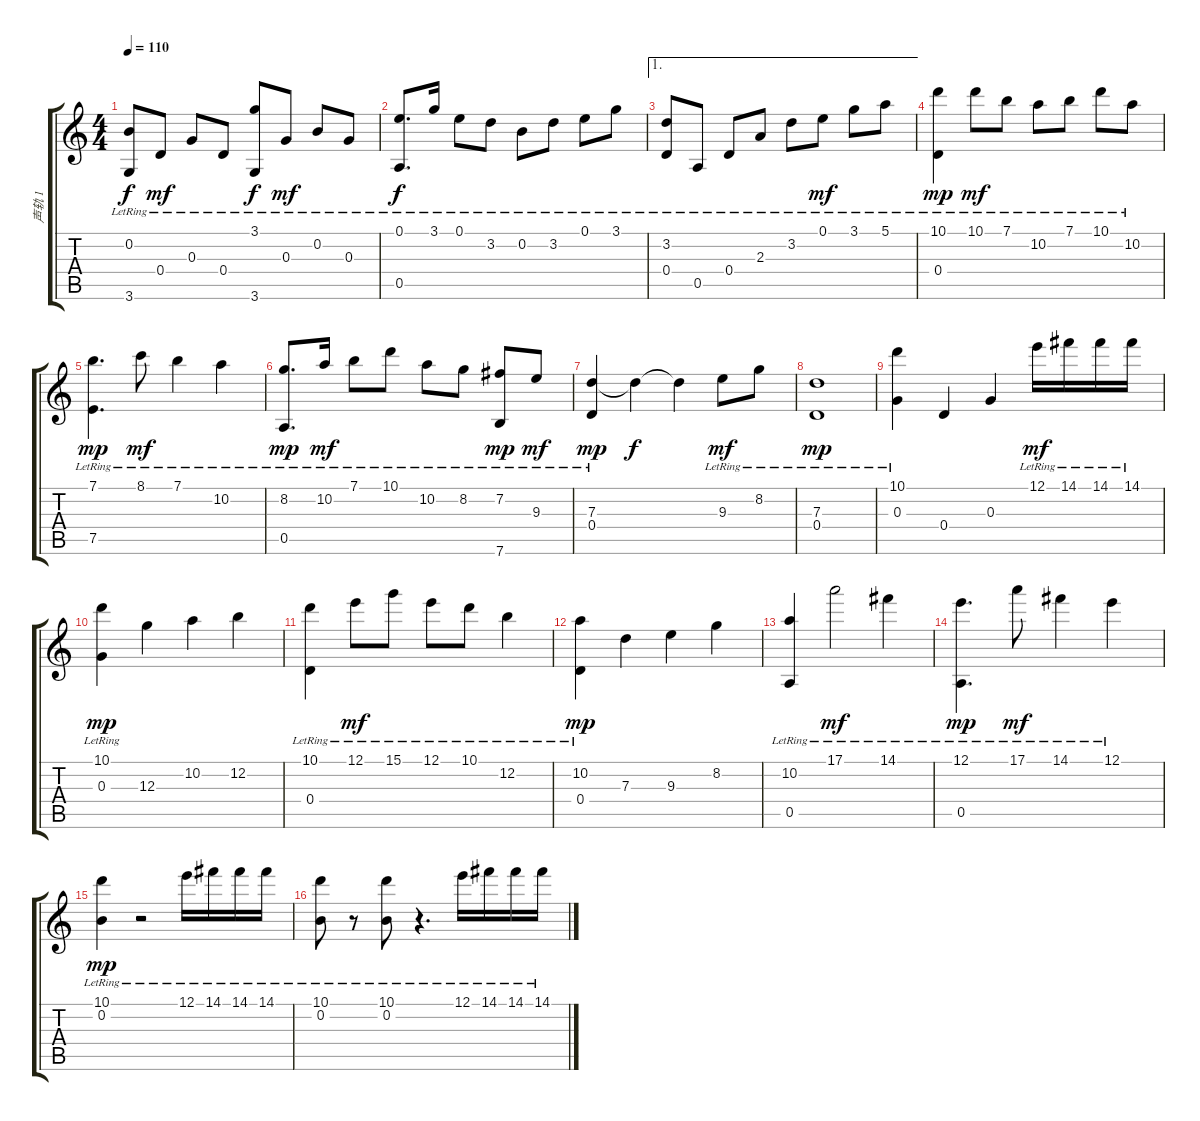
\track ("声轨 1" "声轨 1") {instrument acousticguitarnylon}
\staff {score tabs}
\tuning (E4 B3 G3 D3 A2 E2) {hide}
\ts (4 4)
\tempo 110
\clef g2
\ks c
(0.2{lr} 3.6{lr}).8{dy f} 0.4{lr}.8{dy mf} 0.3{lr}.8 0.4{lr}.8 (3.1{lr} 3.6{lr}).8{dy f} 0.3{lr}.8{dy mf} 0.2{lr}.8 0.3{lr}.8 |
(0.1{lr} 0.5{lr}).8{d dy f} 3.1{lr}.16 0.1{lr}.8 3.2{lr}.8 0.2{lr}.8 3.2{lr}.8 0.1{lr}.8 3.1{lr}.8 |
\ae 1
(3.2{lr} 0.4{lr}).8{volume 15} 0.5{lr}.8 0.4{lr}.8 2.3{lr}.8 3.2{lr}.8 0.1{lr}.8{dy mf} 3.1{lr}.8 5.1{lr}.8 |
(10.1{lr} 0.4{lr}).4{dy mp} 10.1{lr}.8{dy mf} 7.1{lr}.8 10.2{lr}.8 7.1{lr}.8 10.1{lr}.8 10.2{lr}.8 |
(7.1{lr} 7.5{lr}).4{d dy mp} 8.1{lr}.8{dy mf} 7.1{lr}.4 10.2{lr}.4 |
(8.2{lr} 0.5{lr}).8{d dy mp} 10.2{lr}.16{dy mf} 7.1{lr}.8 10.1{lr}.8 10.2{lr}.8 8.2{lr}.8 (7.2{lr} 7.6{lr}).8{dy mp} 9.3{lr}.8{dy mf} |
(7.3{lr} 0.4{lr}).4{dy mp} 7.3{t}.4{dy f} 7.3{t}.4 9.3{lr}.8{dy mf} 8.2{lr}.8 |
(7.3{lr} 0.4{lr}).1{dy mp} |
(10.1{lr} 0.3).4{volume 15} 0.4.4 0.3.4 12.1{lr}.16{dy mf} 14.1{lr}.16 14.1{lr}.16 14.1{lr}.16 |
(10.1{lr} 0.3).4{dy mp} 12.3.4 10.2.4 12.2.4 |
(10.1{lr} 0.4).4 12.1{lr}.8{dy mf} 15.1{lr}.8 12.1{lr}.8 10.1{lr}.8 12.2{lr}.4 |
(10.2{lr} 0.4).4{dy mp} 7.3.4 9.3.4 8.2.4 |
(10.2{lr} 0.5).4 17.1{lr}.2{dy mf} 14.1{lr}.4 |
(12.1{lr} 0.5).4{d dy mp} 17.1{lr}.8{dy mf} 14.1{lr}.4 12.1{lr}.4 |
(10.1{lr} 0.2).4{dy mp} r.2 12.1{lr}.16 14.1{lr}.16 14.1{lr}.16 14.1{lr}.16 |
(10.1{lr} 0.2).8 r.8 (10.1{lr} 0.2).8 r.4{d} 12.1{lr}.16 14.1{lr}.16 14.1{lr}.16 14.1{lr}.16
